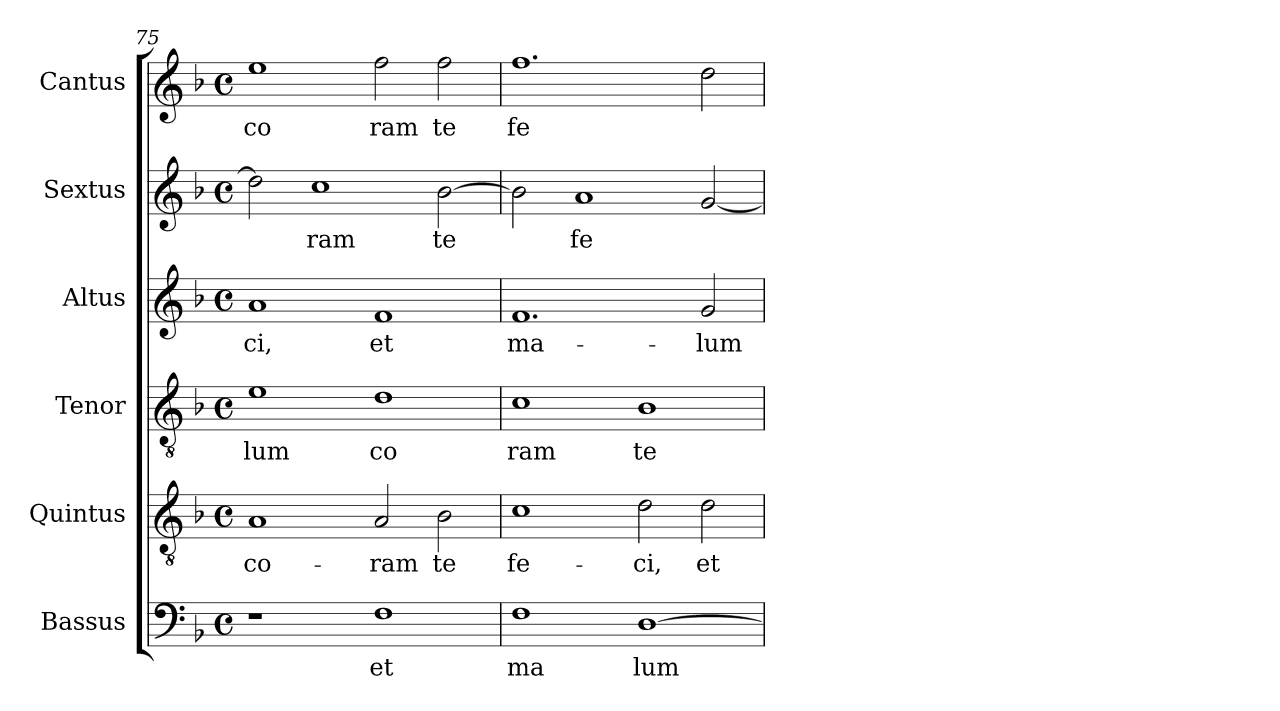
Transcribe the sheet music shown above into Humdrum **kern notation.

**kern	**text	**kern	**text	**kern	**text	**kern	**text	**kern	**text	**kern	**text
*part6	*part6	*part5	*part5	*part4	*part4	*part3	*part3	*part2	*part2	*part1	*part1
*staff6	*staff6	*staff5	*staff5	*staff4	*staff4	*staff3	*staff3	*staff2	*staff2	*staff1	*staff1
*I"Bassus	*	*I"Quintus	*	*I"Tenor	*	*I"Altus	*	*I"Sextus	*	*I"Cantus	*
*clefF4	*	*clefGv2	*	*clefGv2	*	*clefG2	*	*clefG2	*	*clefG2	*
*k[b-]	*	*k[b-]	*	*k[b-]	*	*k[b-]	*	*k[b-]	*	*k[b-]	*
*F:	*	*F:	*	*F:	*	*F:	*	*F:	*	*F:	*
*M4/4	*	*M4/4	*	*M4/4	*	*M4/4	*	*M4/4	*	*M4/4	*
*met(c)	*	*met(c)	*	*met(c)	*	*met(c)	*	*met(c)	*	*met(c)	*
=75	=75	=75	=75	=75	=75	=75	=75	=75	=75	=75	=75
!	!	!	!LO:LY:b:cj	!	!LO:LY:b:cj	!	!LO:LY:b:cj	!	!	!	!LO:LY:b:cj
1r	.	1A	co-	1e	lum	1a	ci,	2dd\]	.	1ee	co
!	!	!	!	!	!	!	!	!	!LO:LY:b:cj	!	!
.	.	.	.	.	.	.	.	1cc	ram	.	.
!	!LO:LY:b:cj	!	!LO:LY:b:cj	!	!LO:LY:b:cj	!	!LO:LY:b:cj	!	!	!	!LO:LY:b:cj
1F	et	2A/	-ram	1d	co	1f	et	.	.	2ff\	ram
!	!	!	!LO:LY:b:cj	!	!	!	!	!	!LO:LY:b:cj	!	!LO:LY:b:cj
.	.	2B-\	te	.	.	.	.	[>2b-\	te	2ff\	te
=76	=76	=76	=76	=76	=76	=76	=76	=76	=76	=76	=76
!	!LO:LY:b:cj	!	!LO:LY:b:cj	!	!LO:LY:b:cj	!	!LO:LY:b:cj	!	!	!	!LO:LY:b:cj
1F	ma	1c	fe-	1c	ram	1.f	ma-	2b-\]	.	1.ff	fe
!	!	!	!	!	!	!	!	!	!LO:LY:b:cj	!	!
.	.	.	.	.	.	.	.	1a	fe	.	.
!	!LO:LY:b	!	!LO:LY:b:cj	!	!LO:LY:b:cj	!	!	!	!	!	!
[>1D	lum	2d\	-ci,	1B-	te	.	.	.	.	.	.
!	!	!	!LO:LY:b:cj	!	!	!	!LO:LY:b:cj	!	!	!	!
.	.	2d\	et	.	.	2g/	-lum	[<2g/	.	2dd\	.
=	=	=	=	=	=	=	=	=	=	=	=
*-	*-	*-	*-	*-	*-	*-	*-	*-	*-	*-	*-
